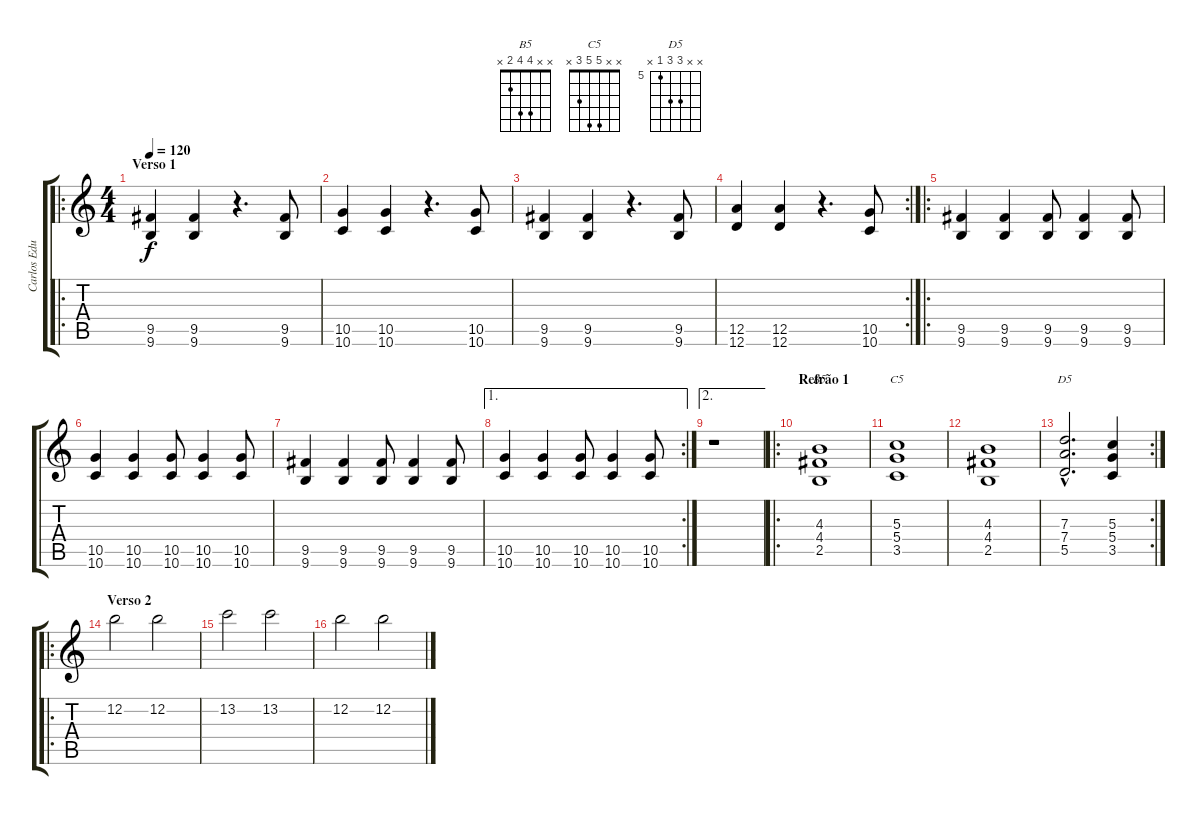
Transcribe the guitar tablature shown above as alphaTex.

\track ("Carlos Eduardo [Guit]" "Carlos Edu") {instrument distortionguitar}
\staff {score tabs}
\tuning (E4 B3 G3 D3 A2 D2) {hide}
\chord ("B5" x x 4 4 2 x)
\chord ("C5" x x 5 5 3 x)
\chord ("D5" x x 7 7 5 x) {firstfret 5}
\ro
\ts (4 4)
\section ("" "Verso 1")
\tempo 120
\clef g2
\ks c
(9.5 9.6).4{dy f} (9.5 9.6).4 r.4{d} (9.5 9.6).8 |
(10.5 10.6).4 (10.5 10.6).4 r.4{d} (10.5 10.6).8 |
(9.5 9.6).4 (9.5 9.6).4 r.4{d} (9.5 9.6).8 |
\rc 2
(12.5 12.6).4 (12.5 12.6).4 r.4{d} (10.5 10.6).8 |
\ro
(9.5 9.6).4 (9.5 9.6).4 (9.5 9.6).8 (9.5 9.6).4 (9.5 9.6).8 |
(10.5 10.6).4 (10.5 10.6).4 (10.5 10.6).8 (10.5 10.6).4 (10.5 10.6).8 |
(9.5 9.6).4 (9.5 9.6).4 (9.5 9.6).8 (9.5 9.6).4 (9.5 9.6).8 |
\ae 1
\rc 2
(10.5 10.6).4 (10.5 10.6).4 (10.5 10.6).8 (10.5 10.6).4 (10.5 10.6).8 |
\ae 2
r.1 |
\ro
\section ("" "Refrão 1")
(4.3 4.4 2.5).1{ch "B5"} |
(5.3 5.4 3.5).1{ch "C5"} |
(4.3 4.4 2.5).1 |
\rc 2
(7.3{hac} 7.4{hac} 5.5{hac}).2{d ch "D5"} (5.3 5.4 3.5).4 |
\ro
\section ("" "Verso 2")
12.2.2{volume 12} 12.2.2 |
13.2.2 13.2.2 |
12.2.2 12.2.2
